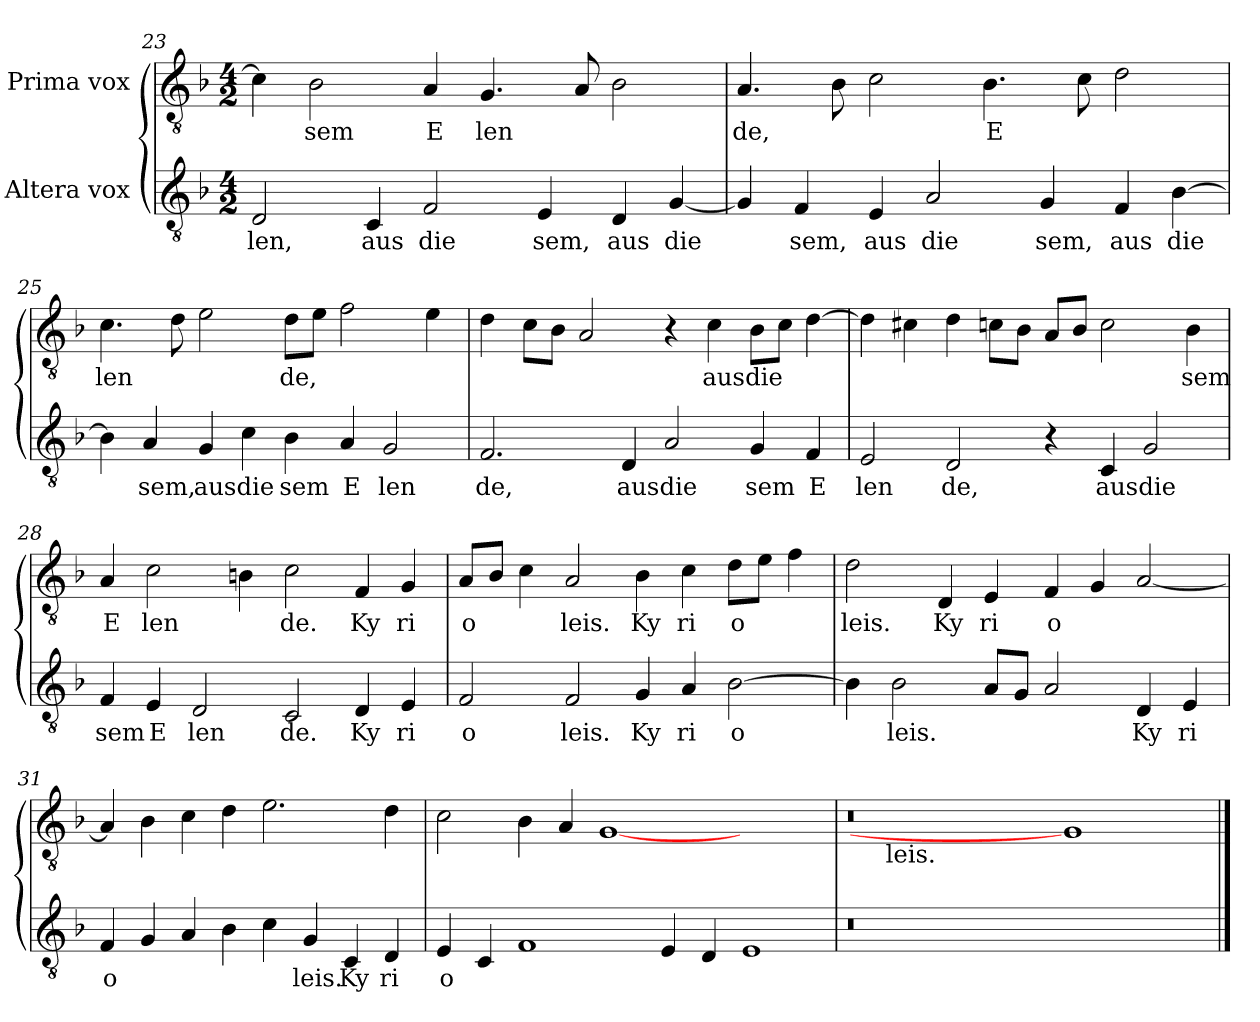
**kern	**text	**kern	**text
*part2	*part2	*part1	*part1
*staff2	*staff2	*staff1	*staff1
*I"Altera vox	*	*I"Prima vox	*
!!LO:LB:g=z
*clefGv2	*	*clefGv2	*
*k[b-]	*	*k[b-]	*
*F:	*	*F:	*
*M4/2	*	*M4/2	*
=23	=23	=23	=23
!	!LO:LY:b	!	!
2D/	len,	4c\]	.
!	!	!	!LO:LY:b
.	.	2B-\	-sem
!	!LO:LY:b	!	!
4C/	aus	.	.
!	!LO:LY:b	!	!LO:LY:b
2F/	die	4A/	E
!	!	!	!LO:LY:b
.	.	4.G/	len
!	!LO:LY:b	!	!
4E/	sem,	.	.
.	.	8A/	.
!	!LO:LY:b	!	!
4D/	aus	2B-\	.
!	!LO:LY:b	!	!
[<4G/	die	.	.
=24	=24	=24	=24
!	!	!	!LO:LY:b
4G/]	.	4.A/	de,
!	!LO:LY:b	!	!
4F/	sem,	.	.
.	.	8B-\	.
!	!LO:LY:b	!	!
4E/	aus	2c\	.
!	!LO:LY:b	!	!
2A/	die	.	.
!	!	!	!LO:LY:b
.	.	4.B-\	E
!	!LO:LY:b	!	!
4G/	sem,	.	.
.	.	8c\	.
!	!LO:LY:b	!	!
4F/	aus	2d\	.
!	!LO:LY:b	!	!
[>4B-\	die	.	.
=25	=25	=25	=25
!	!	!	!LO:LY:b
4B-\]	.	4.c\	len
!	!LO:LY:b	!	!
4A/	sem,	.	.
.	.	8d\	.
!	!LO:LY:b	!	!
4G/	aus	2e\	.
!	!LO:LY:b	!	!
4c\	die	.	.
!	!LO:LY:b	!	!LO:LY:b
4B-\	sem	8d\L	de,
.	.	8e\J	.
!	!LO:LY:b	!	!
4A/	E	2f\	.
!	!LO:LY:b	!	!
2G/	len	.	.
.	.	4e\	.
!!LO:LB:g=z
=26	=26	=26	=26
!	!LO:LY:b	!	!
2.F/	de,	4d\	.
.	.	8c\L	.
.	.	8B-\J	.
.	.	2A/	.
!	!LO:LY:b	!	!
4D/	aus	.	.
!	!LO:LY:b	!	!
2A/	die	4r	.
!	!	!	!LO:LY:b
.	.	4c\	aus
!	!LO:LY:b	!	!LO:LY:b
4G/	sem	8B-\L	die
.	.	8c\J	.
!	!LO:LY:b	!	!
4F/	E	[>4d\	.
=27	=27	=27	=27
!	!LO:LY:b	!	!
2E/	len	4d\]	.
.	.	4c#X\	.
!	!LO:LY:b	!	!
2D/	de,	4d\	.
.	.	8cn\L	.
.	.	8B-\J	.
4r	.	8A/L	.
.	.	8B-/J	.
!	!LO:LY:b	!	!
4C/	aus	2c\	.
!	!LO:LY:b	!	!
2G/	die	.	.
!	!	!	!LO:LY:b
.	.	4B-\	sem
=28	=28	=28	=28
!	!LO:LY:b	!	!LO:LY:b
4F/	sem	4A/	E
!	!LO:LY:b	!	!LO:LY:b
4E/	E	2c\	len
!	!LO:LY:b	!	!
2D</	len	.	.
.	.	4Bn\	.
!	!LO:LY:b	!	!LO:LY:b
2C/	de.	2c\	de.
!	!LO:LY:b	!	!LO:LY:b
4D/	Ky	4F/	Ky
!	!LO:LY:b	!	!LO:LY:b
4E/	ri	4G/	ri
=29	=29	=29	=29
!	!LO:LY:b	!	!LO:LY:b
2F/	o	8A/L	o
.	.	8B-/J	.
.	.	4c\	.
!	!LO:LY:b	!	!LO:LY:b
2F/	leis.	2A/	leis.
!	!LO:LY:b	!	!LO:LY:b
4G/	Ky	4B-\	Ky
!	!LO:LY:b	!	!LO:LY:b
4A/	ri	4c\	ri
!	!LO:LY:b	!	!LO:LY:b
[<2B-\	o	8d\L	o
.	.	8e\J	.
.	.	4f\	.
!!LO:LB:g=z
=30	=30	=30	=30
!	!	!	!LO:LY:b
4B-\]	.	2d\	leis.
!	!LO:LY:b	!	!
2B-\	leis.	.	.
!	!	!	!LO:LY:b
.	.	4D/	Ky
!	!	!	!LO:LY:b
8A/L	.	4E/	ri
8G/J	.	.	.
!	!	!	!LO:LY:b
2A/	.	4F/	o
.	.	4G/	.
!	!LO:LY:b	!	!
4D/	Ky	[<2A/	.
!	!LO:LY:b	!	!
4E/	ri	.	.
=31	=31	=31	=31
!	!LO:LY:b	!	!
4F/	o	4A/]	.
4G/	.	4B-\	.
4A/	.	4c\	.
4B-\	.	4d\	.
4c\	.	2.e\	.
!	!LO:LY:b	!	!
4G/	leis.	.	.
!	!LO:LY:b	!	!
4C/	Ky	.	.
!	!LO:LY:b	!	!
4D/	ri	4d\	.
=32	=32	=32	=32
!	!LO:LY:b	!	!
4E/	o	2c>\	.
4C/	.	.	.
1F	.	4B-\	.
.	.	4A/	.
.	.	[1G	.
4E/	.	.	.
4D/	.	.	.
1E	.	1ryy	.
=33	=33	=33	=33
!	!	!LO:TX:a:t=leis.	!
*	*	*^	*
0r	.	0r	8ryy	.
.	.	.	32ryy	.
!	!	!	!LO:TX:b:t=leis.	!
.	.	.	1ryy	.
.	.	.	1ryy	.
1ryy	.	1G]	.	.
.	.	.	2ryy	.
.	.	.	4ryy	.
.	.	.	16.ryy	.
*	*	*v	*v	*
==	==	==	==
*-	*-	*-	*-
